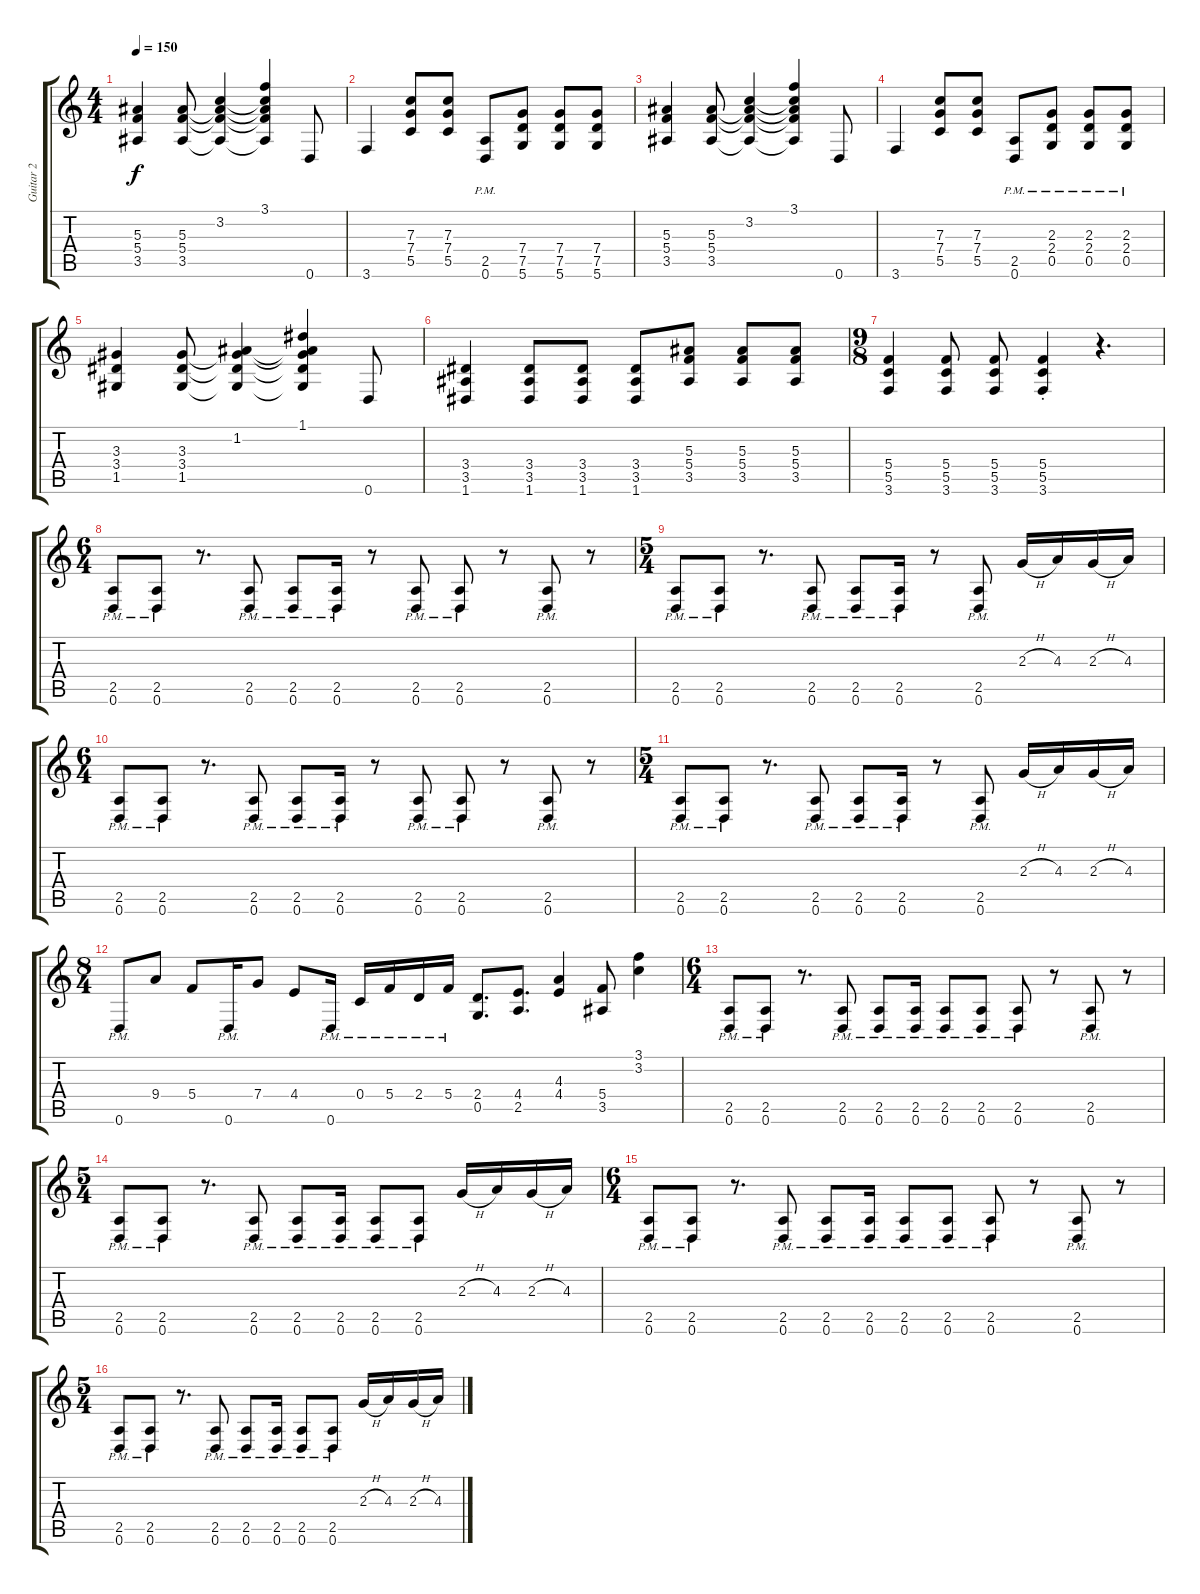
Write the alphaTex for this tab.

\track ("Guitar 2" "Guitar 2") {instrument distortionguitar}
\staff {score tabs}
\tuning (D4 A3 F3 C3 G2 D2) {hide}
\ts (4 4)
\tempo 150
\clef g2
\ks c
(5.3 5.4 3.5).4{dy f} (5.3 5.4 3.5).8 (3.2 5.3{t} 5.4{t} 3.5{t}).4 (3.1 3.2{t} 5.3{t} 5.4{t} 3.5{t}).4 0.6.8 |
3.6.4 (7.3 7.4 5.5).8 (7.3 7.4 5.5).8 (2.5{pm} 0.6{pm}).8 (7.4 7.5 5.6).8 (7.4 7.5 5.6).8 (7.4 7.5 5.6).8 |
(5.3 5.4 3.5).4 (5.3 5.4 3.5).8 (3.2 5.3{t} 5.4{t} 3.5{t}).4 (3.1 3.2{t} 5.3{t} 5.4{t} 3.5{t}).4 0.6.8 |
3.6.4 (7.3 7.4 5.5).8 (7.3 7.4 5.5).8 (2.5{pm} 0.6{pm}).8 (2.3{pm} 2.4{pm} 0.5{pm}).8 (2.3{pm} 2.4{pm} 0.5{pm}).8 (2.3{pm} 2.4{pm} 0.5{pm}).8 |
(3.3 3.4 1.5).4 (3.3 3.4 1.5).8 (1.2 3.3{t} 3.4{t} 1.5{t}).4 (1.1 1.2{t} 3.3{t} 3.4{t} 1.5{t}).4 0.6.8 |
(3.4 3.5 1.6).4 (3.4 3.5 1.6).8 (3.4 3.5 1.6).8 (3.4 3.5 1.6).8 (5.3 5.4 3.5).8 (5.3 5.4 3.5).8 (5.3 5.4 3.5).8 |
\ts (9 8)
(5.4 5.5 3.6).4 (5.4 5.5 3.6).8 (5.4 5.5 3.6).8 (5.4{st} 5.5{st} 3.6{st}).4 r.4{d} |
\ts (6 4)
(2.5{pm} 0.6{pm}).8 (2.5{pm} 0.6{pm}).8 r.8{d} (2.5{pm} 0.6{pm}).8 (2.5{pm} 0.6{pm}).8 (2.5{pm} 0.6{pm}).16 r.8 (2.5{pm} 0.6{pm}).8 (2.5{pm} 0.6{pm}).8 r.8 (2.5{pm} 0.6{pm}).8 r.8 |
\ts (5 4)
(2.5{pm} 0.6{pm}).8 (2.5{pm} 0.6{pm}).8 r.8{d} (2.5{pm} 0.6{pm}).8 (2.5{pm} 0.6{pm}).8 (2.5{pm} 0.6{pm}).16 r.8 (2.5{pm} 0.6{pm}).8 2.3{h}.16 4.3.16 2.3{h}.16 4.3.16 |
\ts (6 4)
(2.5{pm} 0.6{pm}).8 (2.5{pm} 0.6{pm}).8 r.8{d} (2.5{pm} 0.6{pm}).8 (2.5{pm} 0.6{pm}).8 (2.5{pm} 0.6{pm}).16 r.8 (2.5{pm} 0.6{pm}).8 (2.5{pm} 0.6{pm}).8 r.8 (2.5{pm} 0.6{pm}).8 r.8 |
\ts (5 4)
(2.5{pm} 0.6{pm}).8 (2.5{pm} 0.6{pm}).8 r.8{d} (2.5{pm} 0.6{pm}).8 (2.5{pm} 0.6{pm}).8 (2.5{pm} 0.6{pm}).16 r.8 (2.5{pm} 0.6{pm}).8 2.3{h}.16 4.3.16 2.3{h}.16 4.3.16 |
\ts (8 4)
0.6{pm}.8 9.4.8 5.4.8 0.6{pm}.16 7.4.8 4.4.8 0.6{pm}.16 0.4{pm}.16 5.4{pm}.16 2.4{pm}.16 5.4{pm}.16 (2.4 0.5).8{d} (4.4 2.5).8{d} (4.3 4.4).4 (5.4 3.5).8 (3.1 3.2).4 |
\ts (6 4)
(2.5{pm} 0.6{pm}).8 (2.5{pm} 0.6{pm}).8 r.8{d} (2.5{pm} 0.6{pm}).8 (2.5{pm} 0.6{pm}).8 (2.5{pm} 0.6{pm}).16 (2.5{pm} 0.6{pm}).8 (2.5{pm} 0.6{pm}).8 (2.5{pm} 0.6{pm}).8 r.8 (2.5{pm} 0.6{pm}).8 r.8 |
\ts (5 4)
(2.5{pm} 0.6{pm}).8 (2.5{pm} 0.6{pm}).8 r.8{d} (2.5{pm} 0.6{pm}).8 (2.5{pm} 0.6{pm}).8 (2.5{pm} 0.6{pm}).16 (2.5{pm} 0.6{pm}).8 (2.5{pm} 0.6{pm}).8 2.3{h}.16 4.3.16 2.3{h}.16 4.3.16 |
\ts (6 4)
(2.5{pm} 0.6{pm}).8 (2.5{pm} 0.6{pm}).8 r.8{d} (2.5{pm} 0.6{pm}).8 (2.5{pm} 0.6{pm}).8 (2.5{pm} 0.6{pm}).16 (2.5{pm} 0.6{pm}).8 (2.5{pm} 0.6{pm}).8 (2.5{pm} 0.6{pm}).8 r.8 (2.5{pm} 0.6{pm}).8 r.8 |
\ts (5 4)
(2.5{pm} 0.6{pm}).8 (2.5{pm} 0.6{pm}).8 r.8{d} (2.5{pm} 0.6{pm}).8 (2.5{pm} 0.6{pm}).8 (2.5{pm} 0.6{pm}).16 (2.5{pm} 0.6{pm}).8 (2.5{pm} 0.6{pm}).8 2.3{h}.16 4.3.16 2.3{h}.16 4.3.16
